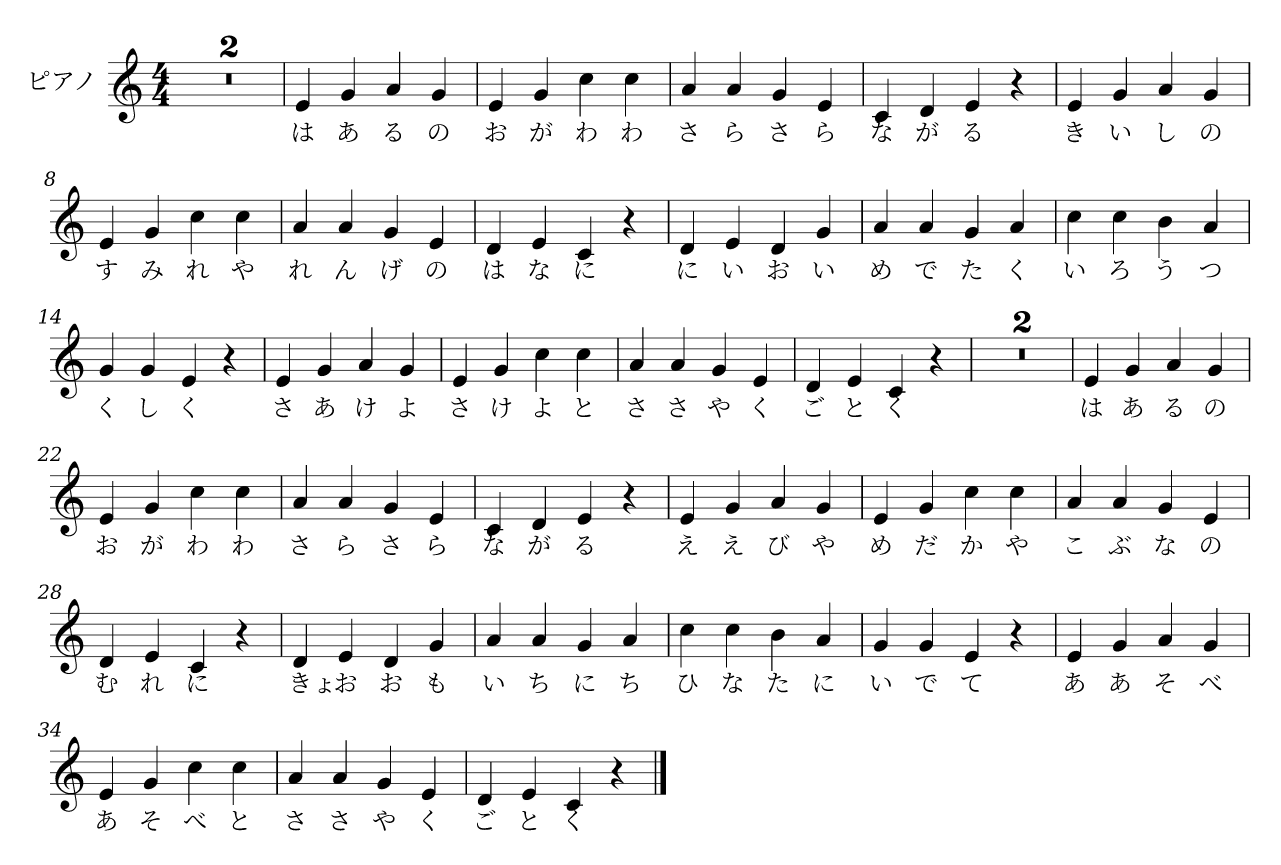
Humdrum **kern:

**kern	**text
*part1	*part1
*staff1	*staff1
*I"ピアノ	*
*clefG2	*
*k[]	*
*M4/4	*
*MM104	*
=1	=1
1r	.
=2	=2
1r	.
=3	=3
!	!LO:LY:b
4e/	は
!	!LO:LY:b
4g/	あ
!	!LO:LY:b
4a/	る
!	!LO:LY:b
4g/	の
=4	=4
!	!LO:LY:b
4e/	お
!	!LO:LY:b
4g/	が
!	!LO:LY:b
4cc\	わ
!	!LO:LY:b
4cc\	わ
=5	=5
!	!LO:LY:b
4a/	さ
!	!LO:LY:b
4a/	ら
!	!LO:LY:b
4g/	さ
!	!LO:LY:b
4e/	ら
=6	=6
!	!LO:LY:b
4c/	な
!	!LO:LY:b
4d/	が
!	!LO:LY:b
4e/	る
4r	.
=7	=7
!	!LO:LY:b
4e/	き
!	!LO:LY:b
4g/	い
!	!LO:LY:b
4a/	し
!	!LO:LY:b
4g/	の
=8	=8
!	!LO:LY:b
4e/	す
!	!LO:LY:b
4g/	み
!	!LO:LY:b
4cc\	れ
!	!LO:LY:b
4cc\	や
=9	=9
!	!LO:LY:b
4a/	れ
!	!LO:LY:b
4a/	ん
!	!LO:LY:b
4g/	げ
!	!LO:LY:b
4e/	の
=10	=10
!	!LO:LY:b
4d/	は
!	!LO:LY:b
4e/	な
!	!LO:LY:b
4c/	に
4r	.
!!LO:LB:g=z
=11	=11
!	!LO:LY:b
4d/	に
!	!LO:LY:b
4e/	い
!	!LO:LY:b
4d/	お
!	!LO:LY:b
4g/	い
=12	=12
!	!LO:LY:b
4a/	め
!	!LO:LY:b
4a/	で
!	!LO:LY:b
4g/	た
!	!LO:LY:b
4a/	く
=13	=13
!	!LO:LY:b
4cc\	い
!	!LO:LY:b
4cc\	ろ
!	!LO:LY:b
4b\	う
!	!LO:LY:b
4a/	つ
=14	=14
!	!LO:LY:b
4g/	く
!	!LO:LY:b
4g/	し
!	!LO:LY:b
4e/	く
4r	.
=15	=15
!	!LO:LY:b
4e/	さ
!	!LO:LY:b
4g/	あ
!	!LO:LY:b
4a/	け
!	!LO:LY:b
4g/	よ
=16	=16
!	!LO:LY:b
4e/	さ
!	!LO:LY:b
4g/	け
!	!LO:LY:b
4cc\	よ
!	!LO:LY:b
4cc\	と
=17	=17
!	!LO:LY:b
4a/	さ
!	!LO:LY:b
4a/	さ
!	!LO:LY:b
4g/	や
!	!LO:LY:b
4e/	く
=18	=18
!	!LO:LY:b
4d/	ご
!	!LO:LY:b
4e/	と
!	!LO:LY:b
4c/	く
4r	.
=19	=19
1r	.
=20	=20
1r	.
!!LO:LB:g=z
=21	=21
!	!LO:LY:b
4e/	は
!	!LO:LY:b
4g/	あ
!	!LO:LY:b
4a/	る
!	!LO:LY:b
4g/	の
=22	=22
!	!LO:LY:b
4e/	お
!	!LO:LY:b
4g/	が
!	!LO:LY:b
4cc\	わ
!	!LO:LY:b
4cc\	わ
=23	=23
!	!LO:LY:b
4a/	さ
!	!LO:LY:b
4a/	ら
!	!LO:LY:b
4g/	さ
!	!LO:LY:b
4e/	ら
=24	=24
!	!LO:LY:b
4c/	な
!	!LO:LY:b
4d/	が
!	!LO:LY:b
4e/	る
4r	.
=25	=25
!	!LO:LY:b
4e/	え
!	!LO:LY:b
4g/	え
!	!LO:LY:b
4a/	び
!	!LO:LY:b
4g/	や
=26	=26
!	!LO:LY:b
4e/	め
!	!LO:LY:b
4g/	だ
!	!LO:LY:b
4cc\	か
!	!LO:LY:b
4cc\	や
=27	=27
!	!LO:LY:b
4a/	こ
!	!LO:LY:b
4a/	ぶ
!	!LO:LY:b
4g/	な
!	!LO:LY:b
4e/	の
=28	=28
!	!LO:LY:b
4d/	む
!	!LO:LY:b
4e/	れ
!	!LO:LY:b
4c/	に
4r	.
=29	=29
!	!LO:LY:b
4d/	きょ
!	!LO:LY:b
4e/	お
!	!LO:LY:b
4d/	お
!	!LO:LY:b
4g/	も
!!LO:LB:g=z
=30	=30
!	!LO:LY:b
4a/	い
!	!LO:LY:b
4a/	ち
!	!LO:LY:b
4g/	に
!	!LO:LY:b
4a/	ち
=31	=31
!	!LO:LY:b
4cc\	ひ
!	!LO:LY:b
4cc\	な
!	!LO:LY:b
4b\	た
!	!LO:LY:b
4a/	に
=32	=32
!	!LO:LY:b
4g/	い
!	!LO:LY:b
4g/	で
!	!LO:LY:b
4e/	て
4r	.
=33	=33
!	!LO:LY:b
4e/	あ
!	!LO:LY:b
4g/	あ
!	!LO:LY:b
4a/	そ
!	!LO:LY:b
4g/	べ
=34	=34
!	!LO:LY:b
4e/	あ
!	!LO:LY:b
4g/	そ
!	!LO:LY:b
4cc\	べ
!	!LO:LY:b
4cc\	と
=35	=35
!	!LO:LY:b
4a/	さ
!	!LO:LY:b
4a/	さ
!	!LO:LY:b
4g/	や
!	!LO:LY:b
4e/	く
=36	=36
!	!LO:LY:b
4d/	ご
!	!LO:LY:b
4e/	と
!	!LO:LY:b
4c/	く
4r	.
==	==
*-	*-
